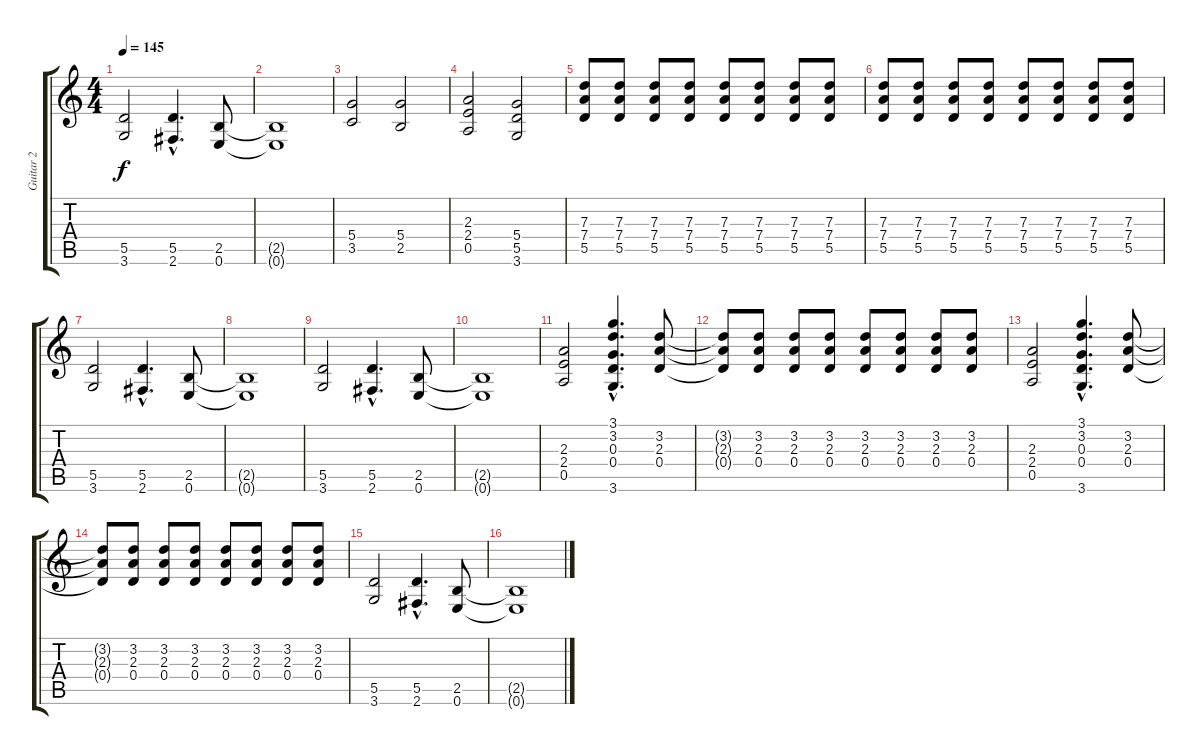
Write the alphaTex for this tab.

\track ("Guitar 2" "Guitar 2") {instrument distortionguitar}
\staff {score tabs}
\tuning (E4 B3 G3 D3 A2 E2) {hide}
\ts (4 4)
\tempo 145
\clef g2
\ks c
(5.5 3.6).2{dy f} (5.5{hac} 2.6{hac}).4{d} (2.5 0.6).8 |
(2.5{t} 0.6{t}).1 |
(5.4 3.5).2 (5.4 2.5).2 |
(2.3 2.4 0.5).2 (5.4 5.5 3.6).2 |
(7.3 7.4 5.5).8 (7.3 7.4 5.5).8 (7.3 7.4 5.5).8 (7.3 7.4 5.5).8 (7.3 7.4 5.5).8 (7.3 7.4 5.5).8 (7.3 7.4 5.5).8 (7.3 7.4 5.5).8 |
(7.3 7.4 5.5).8 (7.3 7.4 5.5).8 (7.3 7.4 5.5).8 (7.3 7.4 5.5).8 (7.3 7.4 5.5).8 (7.3 7.4 5.5).8 (7.3 7.4 5.5).8 (7.3 7.4 5.5).8 |
(5.5 3.6).2 (5.5{hac} 2.6{hac}).4{d} (2.5 0.6).8 |
(2.5{t} 0.6{t}).1 |
(5.5 3.6).2 (5.5{hac} 2.6{hac}).4{d} (2.5 0.6).8 |
(2.5{t} 0.6{t}).1 |
(2.3 2.4 0.5).2 (3.1{hac} 3.2{hac} 0.3{hac} 0.4{hac} 3.6{hac}).4{d} (3.2 2.3 0.4).8 |
(3.2{t} 2.3{t} 0.4{t}).8 (3.2 2.3 0.4).8 (3.2 2.3 0.4).8 (3.2 2.3 0.4).8 (3.2 2.3 0.4).8 (3.2 2.3 0.4).8 (3.2 2.3 0.4).8 (3.2 2.3 0.4).8 |
(2.3 2.4 0.5).2 (3.1{hac} 3.2{hac} 0.3{hac} 0.4{hac} 3.6{hac}).4{d} (3.2 2.3 0.4).8 |
(3.2{t} 2.3{t} 0.4{t}).8 (3.2 2.3 0.4).8 (3.2 2.3 0.4).8 (3.2 2.3 0.4).8 (3.2 2.3 0.4).8 (3.2 2.3 0.4).8 (3.2 2.3 0.4).8 (3.2 2.3 0.4).8 |
(5.5 3.6).2 (5.5{hac} 2.6{hac}).4{d} (2.5 0.6).8 |
(2.5{t} 0.6{t}).1
